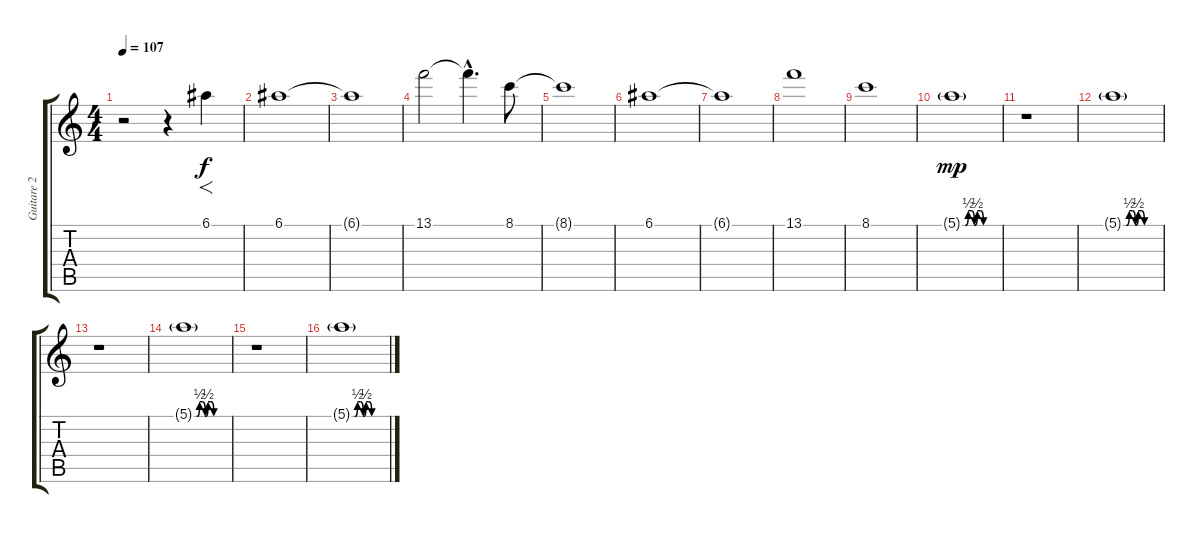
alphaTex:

\track ("Guitare 2" "Guitare 2") {instrument overdrivenguitar}
\staff {score tabs}
\tuning (E4 B3 G3 D3 A2 E2) {hide}
\ts (4 4)
\tempo 107
\clef g2
\ks c
r.2{dy f instrument overdrivenguitar} r.4 6.1.4{f} |
6.1.1 |
6.1{t}.1 |
13.1.2 13.1{hac t}.4{d} 8.1.8 |
8.1{t}.1 |
6.1.1 |
6.1{t}.1 |
13.1.1 |
8.1.1 |
5.1{be (custom 0 0 5 0 10 2 15 2 20 0 25 2 30 2 35 0 40 0 60 0) g}.1{dy mp} |
r.1 |
5.1{be (custom 0 0 5 0 10 2 15 2 20 0 25 2 30 2 35 0 40 0 60 0) g}.1 |
r.1 |
5.1{be (custom 0 0 5 0 10 2 15 2 20 0 25 2 30 2 35 0 40 0 60 0) g}.1 |
r.1 |
5.1{be (custom 0 0 5 0 10 2 15 2 20 0 25 2 30 2 35 0 40 0 60 0) g}.1
